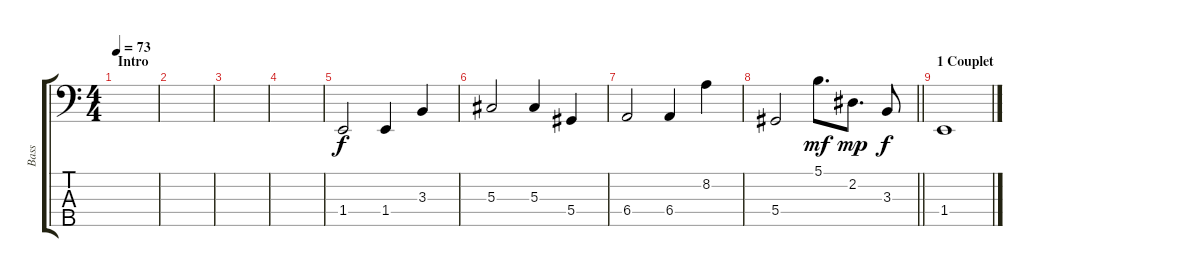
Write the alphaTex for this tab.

\track ("Bass" "Bass") {instrument electricbasspick}
\staff {score tabs}
\tuning (Gb2 Db2 Ab1 Eb1 Bb0) {hide}
\ts (4 4)
\section ("" "Intro")
\tempo 73
\clef f4
\ks c
|
|
|
|
1.4.2 1.4.4 3.3.4 |
5.3.2 5.3.4 5.4.4 |
6.4.2 6.4.4 8.2.4 |
\barLineRight lightlight
5.4.2 5.1.8{d dy mf} 2.2.8{d dy mp} 3.3.8{dy f} |
\section ("" "1 Couplet")
1.4.1
